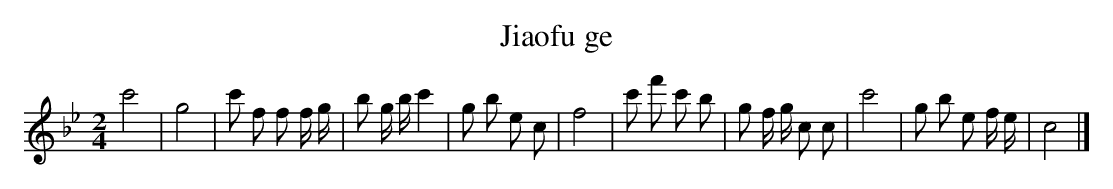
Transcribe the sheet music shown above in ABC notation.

X:1
T: Jiaofu ge
L: 1/8
M: 2/4
K: Bb
c'4 [I:setbarnb 1]|
g4 |
c' f f f/ g/ |
b g/ b/c'2 |
g b e c |
f4 |
c' f' c' b |
g f/ g/ c c |
c'4 |
g b e f/ e/ |
c4 |]
